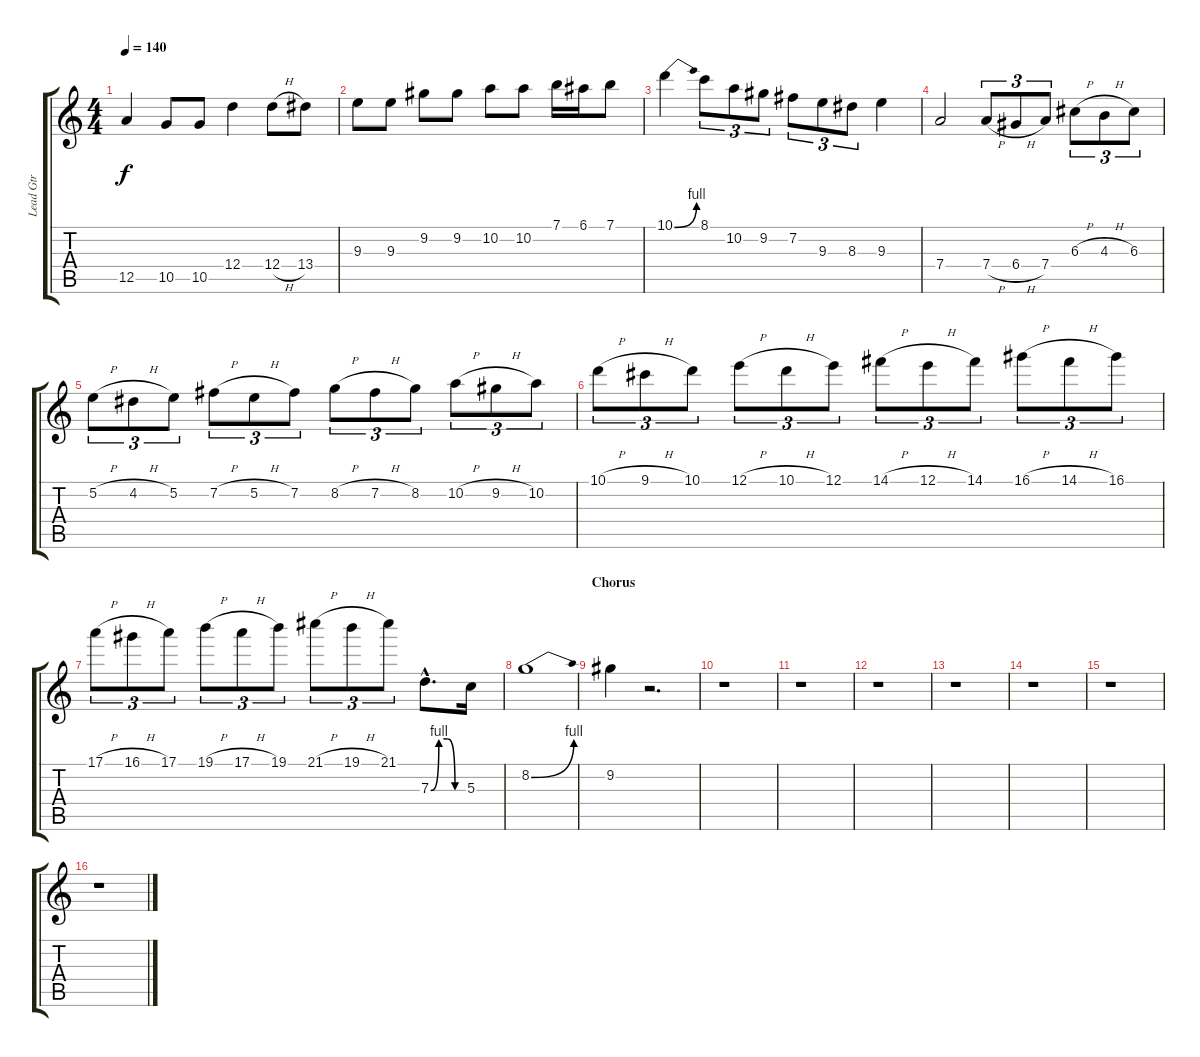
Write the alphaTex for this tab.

\track ("Lead Gtr" "Lead Gtr") {instrument overdrivenguitar}
\staff {score tabs}
\tuning (E4 B3 G3 D3 A2 E2) {hide}
\ts (4 4)
\tempo 140
\clef g2
\ks c
12.5.4{dy f} 10.5.8 10.5.8 12.4.4 12.4{h}.8 13.4.8 |
9.3.8 9.3.8 9.2.8 9.2.8 10.2.8 10.2.8 7.1.16 6.1.16 7.1.8 |
10.1{be (bend 0 0 60 4)}.4 8.1.8{tu (3 2)} 10.2.8{tu (3 2)} 9.2.8{tu (3 2)} 7.2.8{tu (3 2)} 9.3.8{tu (3 2)} 8.3.8{tu (3 2)} 9.3.4 |
7.4.2 7.4{h}.8{tu (3 2)} 6.4{h}.8{tu (3 2)} 7.4.8{tu (3 2)} 6.3{h}.8{tu (3 2)} 4.3{h}.8{tu (3 2)} 6.3.8{tu (3 2)} |
5.2{h}.8{tu (3 2)} 4.2{h}.8{tu (3 2)} 5.2.8{tu (3 2)} 7.2{h}.8{tu (3 2)} 5.2{h}.8{tu (3 2)} 7.2.8{tu (3 2)} 8.2{h}.8{tu (3 2)} 7.2{h}.8{tu (3 2)} 8.2.8{tu (3 2)} 10.2{h}.8{tu (3 2)} 9.2{h}.8{tu (3 2)} 10.2.8{tu (3 2)} |
10.1{h}.8{tu (3 2)} 9.1{h}.8{tu (3 2)} 10.1.8{tu (3 2)} 12.1{h}.8{tu (3 2)} 10.1{h}.8{tu (3 2)} 12.1.8{tu (3 2)} 14.1{h}.8{tu (3 2)} 12.1{h}.8{tu (3 2)} 14.1.8{tu (3 2)} 16.1{h}.8{tu (3 2)} 14.1{h}.8{tu (3 2)} 16.1.8{tu (3 2)} |
17.1{h}.8{tu (3 2)} 16.1{h}.8{tu (3 2)} 17.1.8{tu (3 2)} 19.1{h}.8{tu (3 2)} 17.1{h}.8{tu (3 2)} 19.1.8{tu (3 2)} 21.1{h}.8{tu (3 2)} 19.1{h}.8{tu (3 2)} 21.1.8{tu (3 2)} 7.3{be (custom 0 0 15 4 30 4 45 0 60 0) hac}.8{d} 5.3.16 |
8.2{be (bend 0 0 60 4)}.1 |
\section ("" "Chorus")
9.2.4 r.2{d} |
r.1 |
r.1 |
r.1 |
r.1 |
r.1 |
r.1 |
r.1
